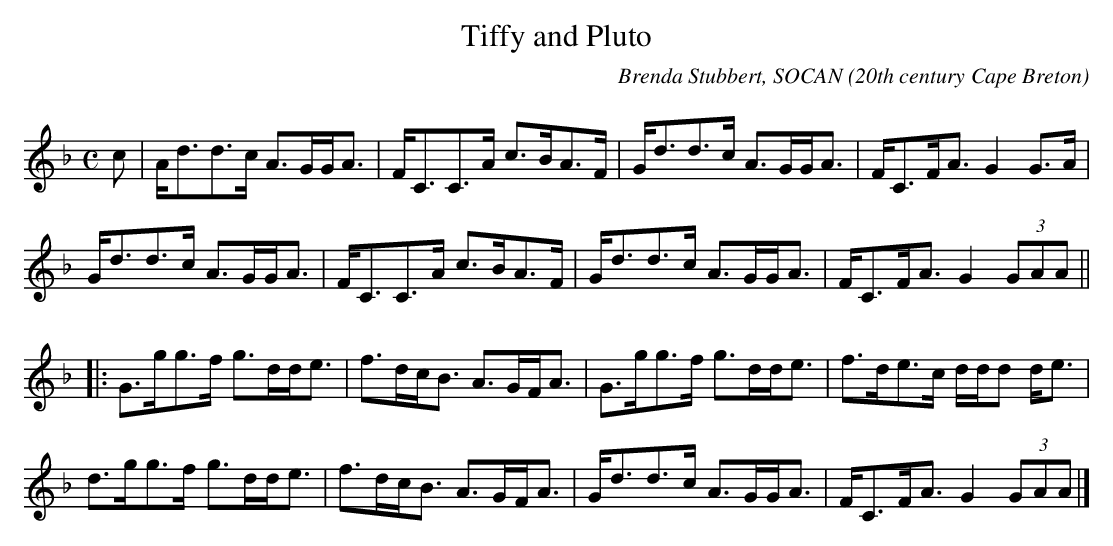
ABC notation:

X:1
T:Tiffy and Pluto
C:Brenda Stubbert, SOCAN
O:20th century Cape Breton
Q:288
L:1/8
M:C
K:Gdor
c|A<dd>c A>GG<A|F<CC>A c>BA>F|G<dd>c A>GG<A|F<CF<A G2 G>A|!
G<dd>c A>GG<A|F<CC>A c>BA>F|G<dd>c A>GG<A|F<CF<A G2 (3GAA||!
|:G>gg>f g>dd<e|f>dc<B A>GF<A|G>gg>f g>dd<e|f>de>c d/d/d d<e|!
d>gg>f g>dd<e|f>dc<B A>GF<A|G<dd>c A>GG<A|F<CF<A G2 (3GAA|]!
